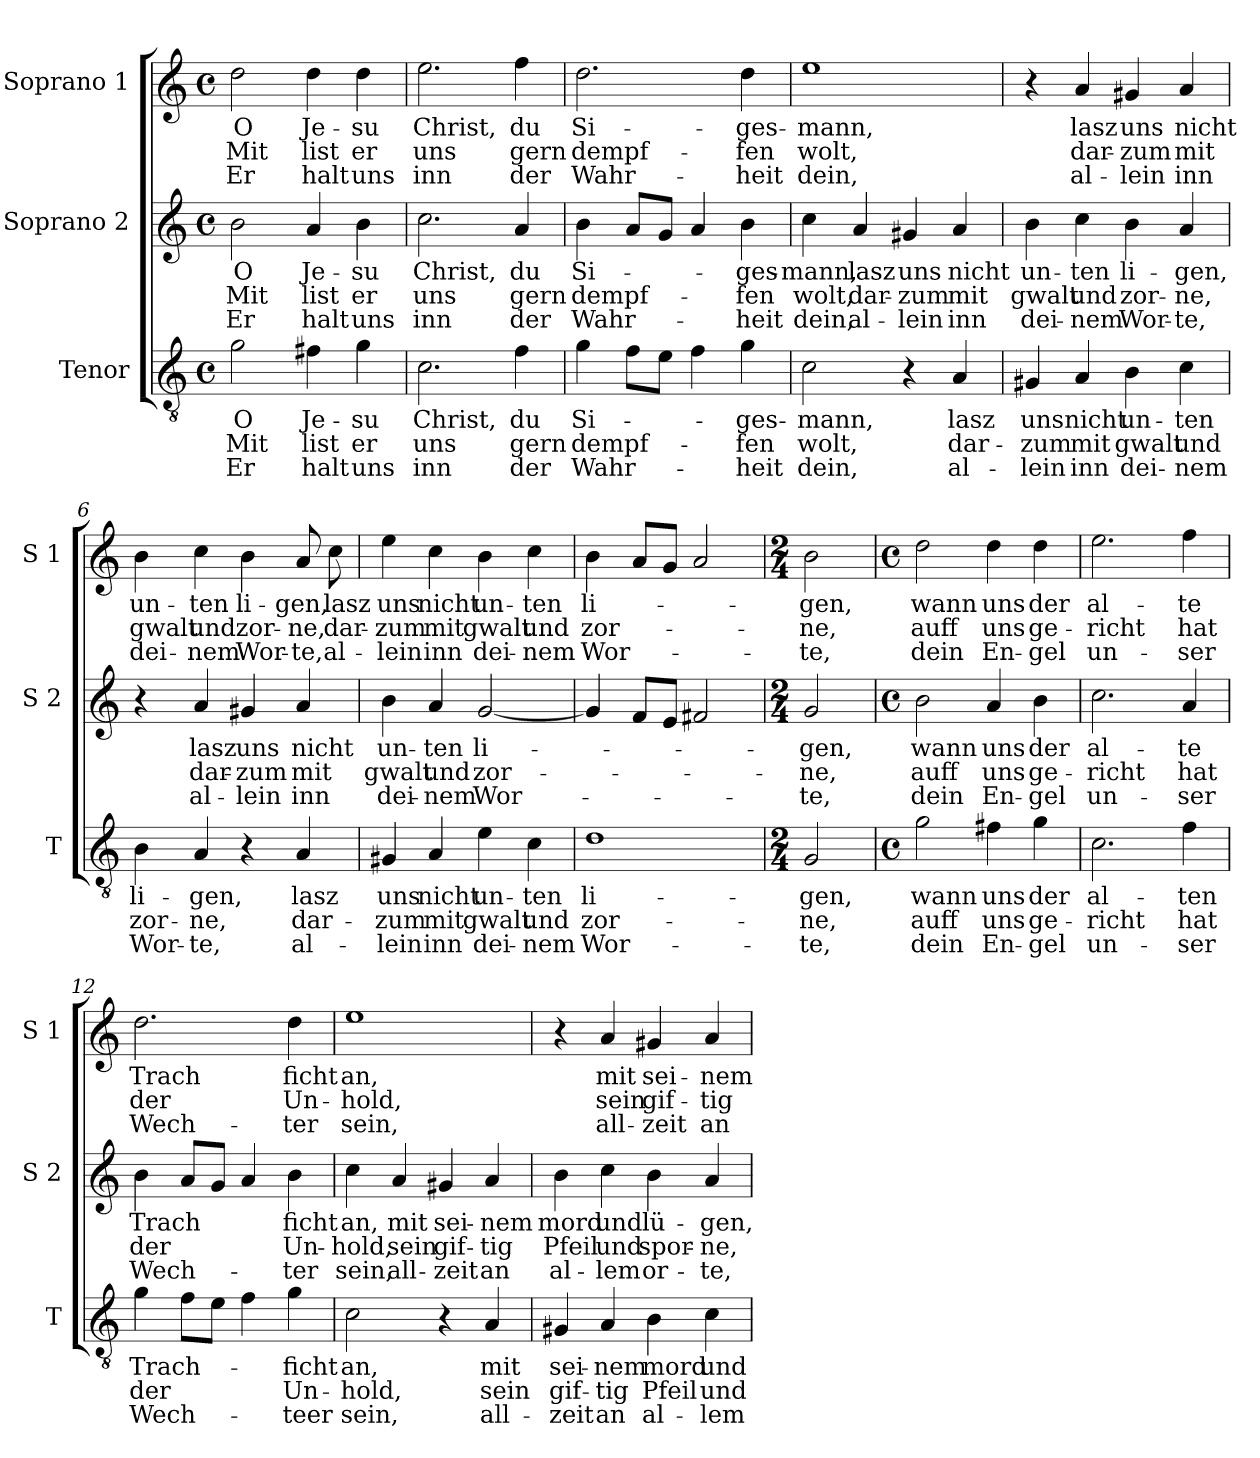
**kern	**text	**text	**text	**kern	**text	**text	**text	**kern	**text	**text	**text
*part3	*part3	*part3	*part3	*part2	*part2	*part2	*part2	*part1	*part1	*part1	*part1
*staff3	*staff3	*staff3	*staff3	*staff2	*staff2	*staff2	*staff2	*staff1	*staff1	*staff1	*staff1
*I"Tenor	*	*	*	*I"Soprano 2	*	*	*	*I"Soprano 1	*	*	*
*I'T	*	*	*	*I'S 2	*	*	*	*I'S 1	*	*	*
*clefGv2	*	*	*	*clefG2	*	*	*	*clefG2	*	*	*
*k[]	*	*	*	*k[]	*	*	*	*k[]	*	*	*
*C:	*	*	*	*C:	*	*	*	*C:	*	*	*
*M4/4	*	*	*	*M4/4	*	*	*	*M4/4	*	*	*
*met(c)	*	*	*	*met(c)	*	*	*	*met(c)	*	*	*
=1	=1	=1	=1	=1	=1	=1	=1	=1	=1	=1	=1
!	!LO:LY:b	!LO:LY:b	!LO:LY:b	!	!LO:LY:b	!LO:LY:b	!LO:LY:b	!	!LO:LY:b	!LO:LY:b	!LO:LY:b
2g\	O	Mit	Er	2b\	O	Mit	Er	2dd\	O	Mit	Er
!	!LO:LY:b	!LO:LY:b	!LO:LY:b	!	!LO:LY:b	!LO:LY:b	!LO:LY:b	!	!LO:LY:b	!LO:LY:b	!LO:LY:b
4f#X\	Je-	list	halt	4a/	Je-	list	halt	4dd\	Je-	list	halt
!	!LO:LY:b	!LO:LY:b	!LO:LY:b	!	!LO:LY:b	!LO:LY:b	!LO:LY:b	!	!LO:LY:b	!LO:LY:b	!LO:LY:b
4g\	-su	er	uns	4b\	-su	er	uns	4dd\	-su	er	uns
=2	=2	=2	=2	=2	=2	=2	=2	=2	=2	=2	=2
!	!LO:LY:b	!LO:LY:b	!LO:LY:b	!	!LO:LY:b	!LO:LY:b	!LO:LY:b	!	!LO:LY:b	!LO:LY:b	!LO:LY:b
2.c\	Christ,	uns	inn	2.cc\	Christ,	uns	inn	2.ee\	Christ,	uns	inn
!	!LO:LY:b	!LO:LY:b	!LO:LY:b	!	!LO:LY:b	!LO:LY:b	!LO:LY:b	!	!LO:LY:b	!LO:LY:b	!LO:LY:b
4f\	du	gern	der	4a/	du	gern	der	4ff\	du	gern	der
=3	=3	=3	=3	=3	=3	=3	=3	=3	=3	=3	=3
!	!LO:LY:b	!LO:LY:b	!LO:LY:b	!	!LO:LY:b	!LO:LY:b	!LO:LY:b	!	!LO:LY:b	!LO:LY:b	!LO:LY:b
4g\	Si-	dempf-	Wahr-	4b\	Si-	dempf-	Wahr-	2.dd\	Si-	dempf-	Wahr-
8f\L	.	.	.	8a/L	.	.	.	.	.	.	.
8e\J	.	.	.	8g/J	.	.	.	.	.	.	.
4f\	.	.	.	4a/	.	.	.	.	.	.	.
!	!LO:LY:b	!LO:LY:b	!LO:LY:b	!	!LO:LY:b	!LO:LY:b	!LO:LY:b	!	!LO:LY:b	!LO:LY:b	!LO:LY:b
4g\	-ges-	-fen	-heit	4b\	-ges-	-fen	-heit	4dd\	-ges-	-fen	-heit
=4	=4	=4	=4	=4	=4	=4	=4	=4	=4	=4	=4
!	!LO:LY:b	!LO:LY:b	!LO:LY:b	!	!LO:LY:b	!LO:LY:b	!LO:LY:b	!	!LO:LY:b	!LO:LY:b	!LO:LY:b
2c\	-mann,	wolt,	dein,	4cc\	-mann,	wolt,	dein,	1ee	-mann,	wolt,	dein,
!	!	!	!	!	!LO:LY:b	!LO:LY:b	!LO:LY:b	!	!	!	!
.	.	.	.	4a/	lasz	dar-	al-	.	.	.	.
!	!	!	!	!	!LO:LY:b	!LO:LY:b	!LO:LY:b	!	!	!	!
4r	.	.	.	4g#X/	uns	-zum	-lein	.	.	.	.
!	!LO:LY:b	!LO:LY:b	!LO:LY:b	!	!LO:LY:b	!LO:LY:b	!LO:LY:b	!	!	!	!
4A/	lasz	dar-	al-	4a/	nicht	mit	inn	.	.	.	.
=5	=5	=5	=5	=5	=5	=5	=5	=5	=5	=5	=5
!	!LO:LY:b	!LO:LY:b	!LO:LY:b	!	!LO:LY:b	!LO:LY:b	!LO:LY:b	!	!	!	!
4G#X/	uns	-zum	-lein	4b\	un-	gwalt	dei-	4r	.	.	.
!	!LO:LY:b	!LO:LY:b	!LO:LY:b	!	!LO:LY:b	!LO:LY:b	!LO:LY:b	!	!LO:LY:b	!LO:LY:b	!LO:LY:b
4A/	nicht	mit	inn	4cc\	-ten	und	-nem	4a/	lasz	dar-	al-
!	!LO:LY:b	!LO:LY:b	!LO:LY:b	!	!LO:LY:b	!LO:LY:b	!LO:LY:b	!	!LO:LY:b	!LO:LY:b	!LO:LY:b
4B\	un-	gwalt	dei-	4b\	li-	zor-	Wor-	4g#X/	uns	-zum	-lein
!	!LO:LY:b	!LO:LY:b	!LO:LY:b	!	!LO:LY:b	!LO:LY:b	!LO:LY:b	!	!LO:LY:b	!LO:LY:b	!LO:LY:b
4c\	-ten	und	-nem	4a/	-gen,	-ne,	-te,	4a/	nicht	mit	inn
!!LO:LB:g=z
=6	=6	=6	=6	=6	=6	=6	=6	=6	=6	=6	=6
!	!LO:LY:b	!LO:LY:b	!LO:LY:b	!	!	!	!	!	!LO:LY:b	!LO:LY:b	!LO:LY:b
4B\	li-	zor-	Wor-	4r	.	.	.	4b\	un-	gwalt	dei-
!	!LO:LY:b	!LO:LY:b	!LO:LY:b	!	!LO:LY:b	!LO:LY:b	!LO:LY:b	!	!LO:LY:b	!LO:LY:b	!LO:LY:b
4A/	-gen,	-ne,	-te,	4a/	lasz	dar-	al-	4cc\	-ten	und	-nem
!	!	!	!	!	!LO:LY:b	!LO:LY:b	!LO:LY:b	!	!LO:LY:b	!LO:LY:b	!LO:LY:b
4r	.	.	.	4g#X/	uns	-zum	-lein	4b\	li-	zor-	Wor-
!	!LO:LY:b	!LO:LY:b	!LO:LY:b	!	!LO:LY:b	!LO:LY:b	!LO:LY:b	!	!LO:LY:b	!LO:LY:b	!LO:LY:b
4A/	lasz	dar-	al-	4a/	nicht	mit	inn	8a/	-gen,	-ne,	-te,
!	!	!	!	!	!	!	!	!	!LO:LY:b	!LO:LY:b	!LO:LY:b
.	.	.	.	.	.	.	.	8cc\	lasz	dar-	al-
=7	=7	=7	=7	=7	=7	=7	=7	=7	=7	=7	=7
!	!LO:LY:b	!LO:LY:b	!LO:LY:b	!	!LO:LY:b	!LO:LY:b	!LO:LY:b	!	!LO:LY:b	!LO:LY:b	!LO:LY:b
4G#X/	uns	-zum	-lein	4b\	un-	gwalt	dei-	4ee\	uns	-zum	-lein
!	!LO:LY:b	!LO:LY:b	!LO:LY:b	!	!LO:LY:b	!LO:LY:b	!LO:LY:b	!	!LO:LY:b	!LO:LY:b	!LO:LY:b
4A/	nicht	mit	inn	4a/	-ten	und	-nem	4cc\	nicht	mit	inn
!	!LO:LY:b	!LO:LY:b	!LO:LY:b	!	!LO:LY:b	!LO:LY:b	!LO:LY:b	!	!LO:LY:b	!LO:LY:b	!LO:LY:b
4e\	un-	gwalt	dei-	[2g/	li-	zor-	Wor-	4b\	un-	gwalt	dei-
!	!LO:LY:b	!LO:LY:b	!LO:LY:b	!	!	!	!	!	!LO:LY:b	!LO:LY:b	!LO:LY:b
4c\	-ten	und	-nem	.	.	.	.	4cc\	-ten	und	-nem
=8	=8	=8	=8	=8	=8	=8	=8	=8	=8	=8	=8
!	!LO:LY:b	!LO:LY:b	!LO:LY:b	!	!	!	!	!	!LO:LY:b	!LO:LY:b	!LO:LY:b
1d	li-	zor-	Wor-	4g/]	.	.	.	4b\	li-	zor-	Wor-
.	.	.	.	8f/L	.	.	.	8a/L	.	.	.
.	.	.	.	8e/J	.	.	.	8g/J	.	.	.
.	.	.	.	2f#X/	.	.	.	2a/	.	.	.
=9	=9	=9	=9	=9	=9	=9	=9	=9	=9	=9	=9
*M2/4	*	*	*	*M2/4	*	*	*	*M2/4	*	*	*
!	!LO:LY:b	!LO:LY:b	!LO:LY:b	!	!LO:LY:b	!LO:LY:b	!LO:LY:b	!	!LO:LY:b	!LO:LY:b	!LO:LY:b
2G/	-gen,	-ne,	-te,	2g/	-gen,	-ne,	-te,	2b\	-gen,	-ne,	-te,
=10	=10	=10	=10	=10	=10	=10	=10	=10	=10	=10	=10
*M4/4	*	*	*	*M4/4	*	*	*	*M4/4	*	*	*
*met(c)	*	*	*	*met(c)	*	*	*	*met(c)	*	*	*
!	!LO:LY:b	!LO:LY:b	!LO:LY:b	!	!LO:LY:b	!LO:LY:b	!LO:LY:b	!	!LO:LY:b	!LO:LY:b	!LO:LY:b
2g\	wann	auff	dein	2b\	wann	auff	dein	2dd\	wann	auff	dein
!	!LO:LY:b	!LO:LY:b	!LO:LY:b	!	!LO:LY:b	!LO:LY:b	!LO:LY:b	!	!LO:LY:b	!LO:LY:b	!LO:LY:b
4f#X\	uns	uns	En-	4a/	uns	uns	En-	4dd\	uns	uns	En-
!	!LO:LY:b	!LO:LY:b	!LO:LY:b	!	!LO:LY:b	!LO:LY:b	!LO:LY:b	!	!LO:LY:b	!LO:LY:b	!LO:LY:b
4g\	der	ge-	-gel	4b\	der	ge-	-gel	4dd\	der	ge-	-gel
=11	=11	=11	=11	=11	=11	=11	=11	=11	=11	=11	=11
!	!LO:LY:b	!LO:LY:b	!LO:LY:b	!	!LO:LY:b	!LO:LY:b	!LO:LY:b	!	!LO:LY:b	!LO:LY:b	!LO:LY:b
2.c\	al-	-richt	un-	2.cc\	al-	-richt	un-	2.ee\	al-	-richt	un-
!	!LO:LY:b	!LO:LY:b	!LO:LY:b	!	!LO:LY:b	!LO:LY:b	!LO:LY:b	!	!LO:LY:b	!LO:LY:b	!LO:LY:b
4f\	-ten	hat	-ser	4a/	-te	hat	-ser	4ff\	-te	hat	-ser
!!LO:PB:g=z
=12	=12	=12	=12	=12	=12	=12	=12	=12	=12	=12	=12
!	!LO:LY:b	!LO:LY:b	!LO:LY:b	!	!LO:LY:b	!LO:LY:b	!LO:LY:b	!	!LO:LY:b	!LO:LY:b	!LO:LY:b
4g\	Trach-	der	Wech-	4b\	Trach	der	Wech-	2.dd\	Trach	der	Wech-
8f\L	.	.	.	8a/L	.	.	.	.	.	.	.
8e\J	.	.	.	8g/J	.	.	.	.	.	.	.
4f\	.	.	.	4a/	.	.	.	.	.	.	.
!	!LO:LY:b	!LO:LY:b	!LO:LY:b	!	!LO:LY:b	!LO:LY:b	!LO:LY:b	!	!LO:LY:b	!LO:LY:b	!LO:LY:b
4g\	-ficht	Un-	-teer	4b\	ficht	Un-	-ter	4dd\	ficht	Un-	-ter
=13	=13	=13	=13	=13	=13	=13	=13	=13	=13	=13	=13
!	!LO:LY:b	!LO:LY:b	!LO:LY:b	!	!LO:LY:b	!LO:LY:b	!LO:LY:b	!	!LO:LY:b	!LO:LY:b	!LO:LY:b
2c\	an,	-hold,	sein,	4cc\	an,	-hold,	sein,	1ee	an,	-hold,	sein,
!	!	!	!	!	!LO:LY:b	!LO:LY:b	!LO:LY:b	!	!	!	!
.	.	.	.	4a/	mit	sein	all-	.	.	.	.
!	!	!	!	!	!LO:LY:b	!LO:LY:b	!LO:LY:b	!	!	!	!
4r	.	.	.	4g#X/	sei-	gif-	-zeit	.	.	.	.
!	!LO:LY:b	!LO:LY:b	!LO:LY:b	!	!LO:LY:b	!LO:LY:b	!LO:LY:b	!	!	!	!
4A/	mit	sein	all-	4a/	-nem	-tig	an	.	.	.	.
=14	=14	=14	=14	=14	=14	=14	=14	=14	=14	=14	=14
!	!LO:LY:b	!LO:LY:b	!LO:LY:b	!	!LO:LY:b	!LO:LY:b	!LO:LY:b	!	!	!	!
4G#X/	sei-	gif-	-zeit	4b\	mord	Pfeil	al-	4r	.	.	.
!	!LO:LY:b	!LO:LY:b	!LO:LY:b	!	!LO:LY:b	!LO:LY:b	!LO:LY:b	!	!LO:LY:b	!LO:LY:b	!LO:LY:b
4A/	-nem	-tig	an	4cc\	und	und	-lem	4a/	mit	sein	all-
!	!LO:LY:b	!LO:LY:b	!LO:LY:b	!	!LO:LY:b	!LO:LY:b	!LO:LY:b	!	!LO:LY:b	!LO:LY:b	!LO:LY:b
4B\	mord	Pfeil	al-	4b\	lü-	spor-	or-	4g#X/	sei-	gif-	-zeit
!	!LO:LY:b	!LO:LY:b	!LO:LY:b	!	!LO:LY:b	!LO:LY:b	!LO:LY:b	!	!LO:LY:b	!LO:LY:b	!LO:LY:b
4c\	und	und	-lem	4a/	-gen,	-ne,	-te,	4a/	-nem	-tig	an
=	=	=	=	=	=	=	=	=	=	=	=
*-	*-	*-	*-	*-	*-	*-	*-	*-	*-	*-	*-
